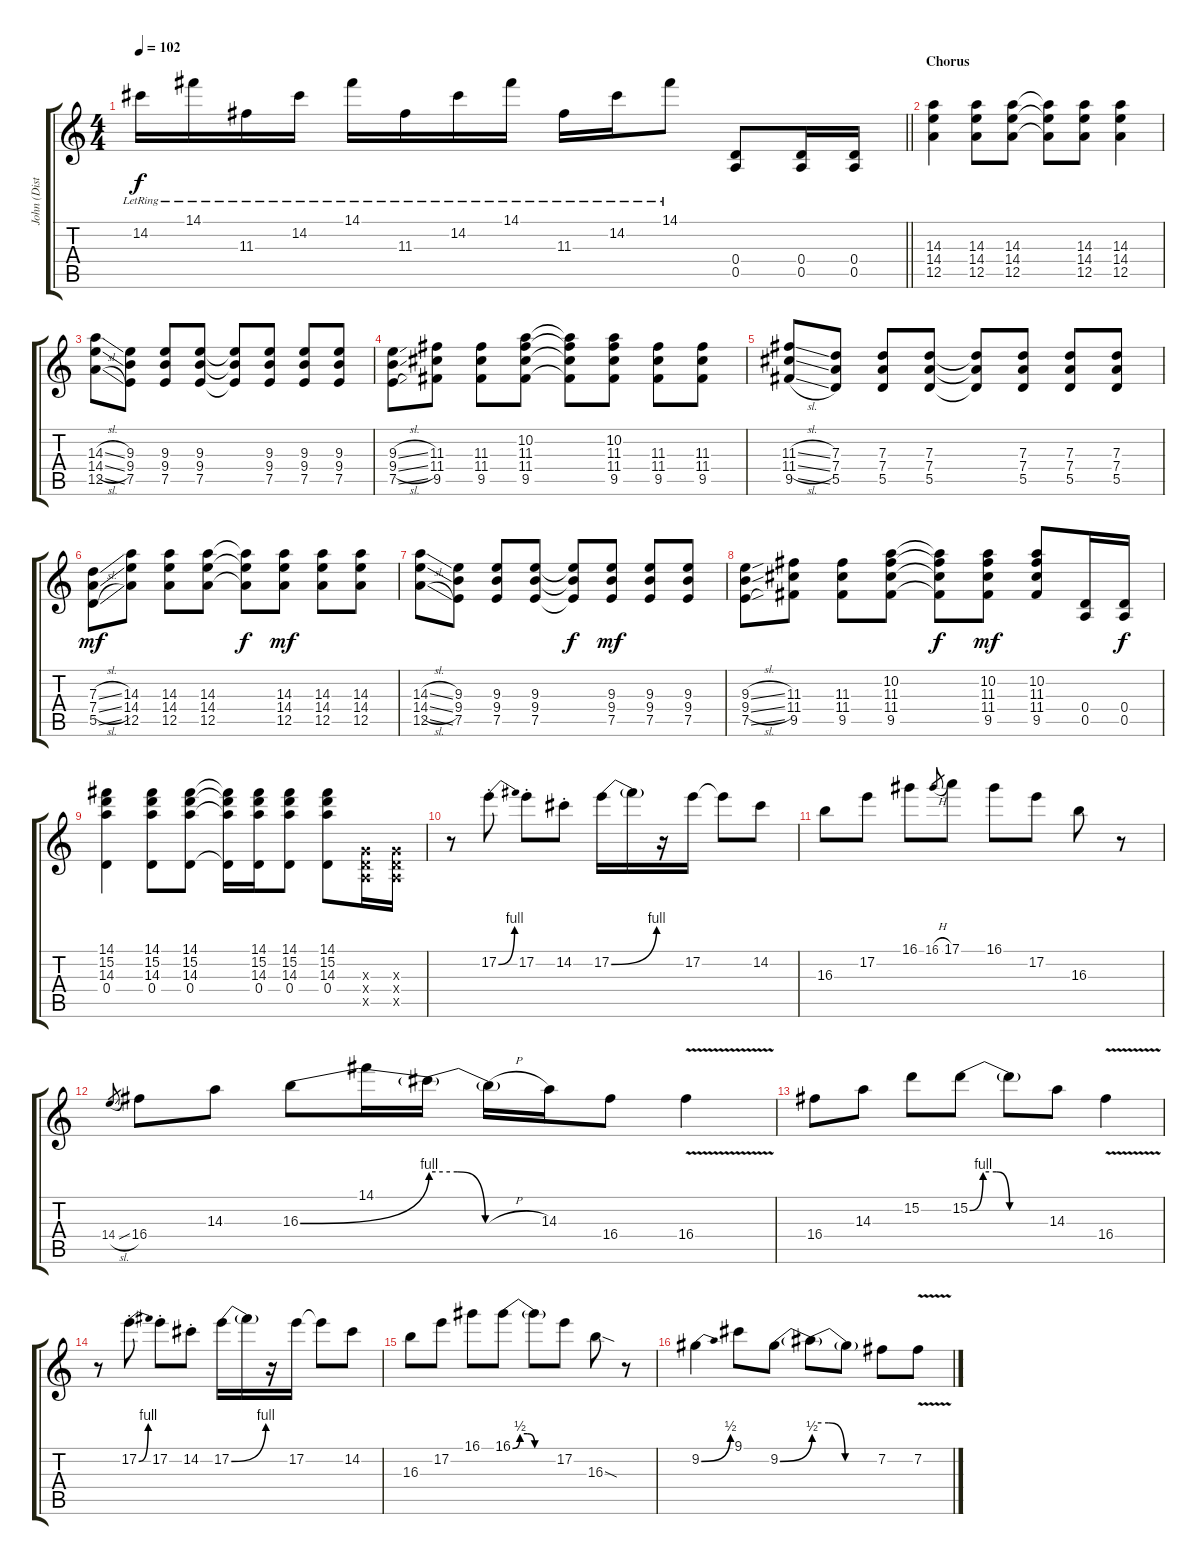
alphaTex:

\track ("John (Distortion)" "John (Dist") {instrument distortionguitar}
\staff {score tabs}
\tuning (E4 B3 G3 D3 A2 E2) {hide}
\ts (4 4)
\tempo 102
\clef g2
\barLineRight lightlight
\ks c
14.2{lr}.16{dy f} 14.1{lr}.16 11.3{lr}.16 14.2{lr}.16 14.1{lr}.16 11.3{lr}.16 14.2{lr}.16 14.1{lr}.16 11.3{lr}.16 14.2{lr}.16 14.1{lr}.8 (0.4 0.5).8 (0.4 0.5).16 (0.4 0.5).16 |
\section ("" "Chorus")
(14.3 14.4 12.5).4 (14.3 14.4 12.5).8 (14.3 14.4 12.5).8 (14.3{t} 14.4{t} 12.5{t}).8 (14.3 14.4 12.5).8 (14.3 14.4 12.5).4 |
(14.3{sl} 14.4{sl} 12.5{sl}).8 (9.3 9.4 7.5).8 (9.3 9.4 7.5).8 (9.3 9.4 7.5).8 (9.3{t} 9.4{t} 7.5{t}).8 (9.3 9.4 7.5).8 (9.3 9.4 7.5).8 (9.3 9.4 7.5).8 |
(9.3{sl} 9.4{sl} 7.5{sl}).8 (11.3 11.4 9.5).8 (11.3 11.4 9.5).8 (10.2 11.3 11.4 9.5).8 (10.2{t} 11.3{t} 11.4{t} 9.5{t}).8 (10.2 11.3 11.4 9.5).8 (11.3 11.4 9.5).8 (11.3 11.4 9.5).8 |
(11.3{sl} 11.4{sl} 9.5{sl}).8 (7.3 7.4 5.5).8 (7.3 7.4 5.5).8 (7.3 7.4 5.5).8 (7.3{t} 7.4{t} 5.5{t}).8 (7.3 7.4 5.5).8 (7.3 7.4 5.5).8 (7.3 7.4 5.5).8 |
(7.3{sl} 7.4{sl} 5.5{sl}).8{dy mf} (14.3 14.4 12.5).8 (14.3 14.4 12.5).8 (14.3 14.4 12.5).8 (14.3{t} 14.4{t} 12.5{t}).8{dy f} (14.3 14.4 12.5).8{dy mf} (14.3 14.4 12.5).8 (14.3 14.4 12.5).8 |
(14.3{sl} 14.4{sl} 12.5{sl}).8 (9.3 9.4 7.5).8 (9.3 9.4 7.5).8 (9.3 9.4 7.5).8 (9.3{t} 9.4{t} 7.5{t}).8{dy f} (9.3 9.4 7.5).8{dy mf} (9.3 9.4 7.5).8 (9.3 9.4 7.5).8 |
(9.3{sl} 9.4{sl} 7.5{sl}).8 (11.3 11.4 9.5).8 (11.3 11.4 9.5).8 (10.2 11.3 11.4 9.5).8 (10.2{t} 11.3{t} 11.4{t} 9.5{t}).8{dy f} (10.2 11.3 11.4 9.5).8{dy mf} (10.2 11.3 11.4 9.5).8 (0.4 0.5).16 (0.4 0.5).16{dy f} |
(14.1 15.2 14.3 0.4).4 (14.1 15.2 14.3 0.4).8 (14.1 15.2 14.3 0.4).8 (14.1{t} 15.2{t} 14.3{t} 0.4{t}).16 (14.1 15.2 14.3 0.4).16 (14.1 15.2 14.3 0.4).8 (14.1 15.2 14.3 0.4).8 (0.3{x} 0.4{x} 0.5{x}).16 (0.3{x} 0.4{x} 0.5{x}).16 |
r.8 17.2{be (bend 0 0 60 4) st}.8 17.2{st}.8 14.2{st}.8 17.2{be (bend 0 0 60 4)}.16 17.2{t}.16 r.16 17.2.16 17.2{t}.8 14.2.8 |
16.3.8 17.2.8 16.1.8 16.1{h}.8{gr} 17.1.8 16.1.8 17.2.8 16.3.8 r.8 |
14.4{sl}.8{gr} 16.4.8 14.3.8 16.3{be (bend 0 0 60 4)}.8 14.1.16 16.3{be (custom 0 4 15 4 30 0 60 0) t}.16 16.3{h t}.16 14.3.16 16.4.8 16.4{v}.4 |
16.4.8 14.3.8 15.2.8 15.2{be (custom 0 0 10 4 20 4 30 0 60 0)}.8 15.2{t}.8 14.3.8 16.4{v}.4 |
r.8 17.2{be (bend 0 0 60 4) st}.8 17.2{st}.8 14.2{st}.8 17.2{be (bend 0 0 60 4)}.16 17.2{t}.16 r.16 17.2.16 17.2{t}.8 14.2.8 |
16.3.8 17.2.8 16.1.8 16.1{be (custom 0 0 10 2 20 2 30 0 60 0)}.8 16.1{t}.8 17.2.8 16.3{sod}.8 r.8 |
9.2{be (bend 0 0 60 2)}.4 9.1.8 9.2{be (bend 0 0 60 2)}.8 9.2{be (custom 0 4 15 4 30 0 60 0) t}.8 9.2{t}.8 7.2.8 7.2{v}.8
